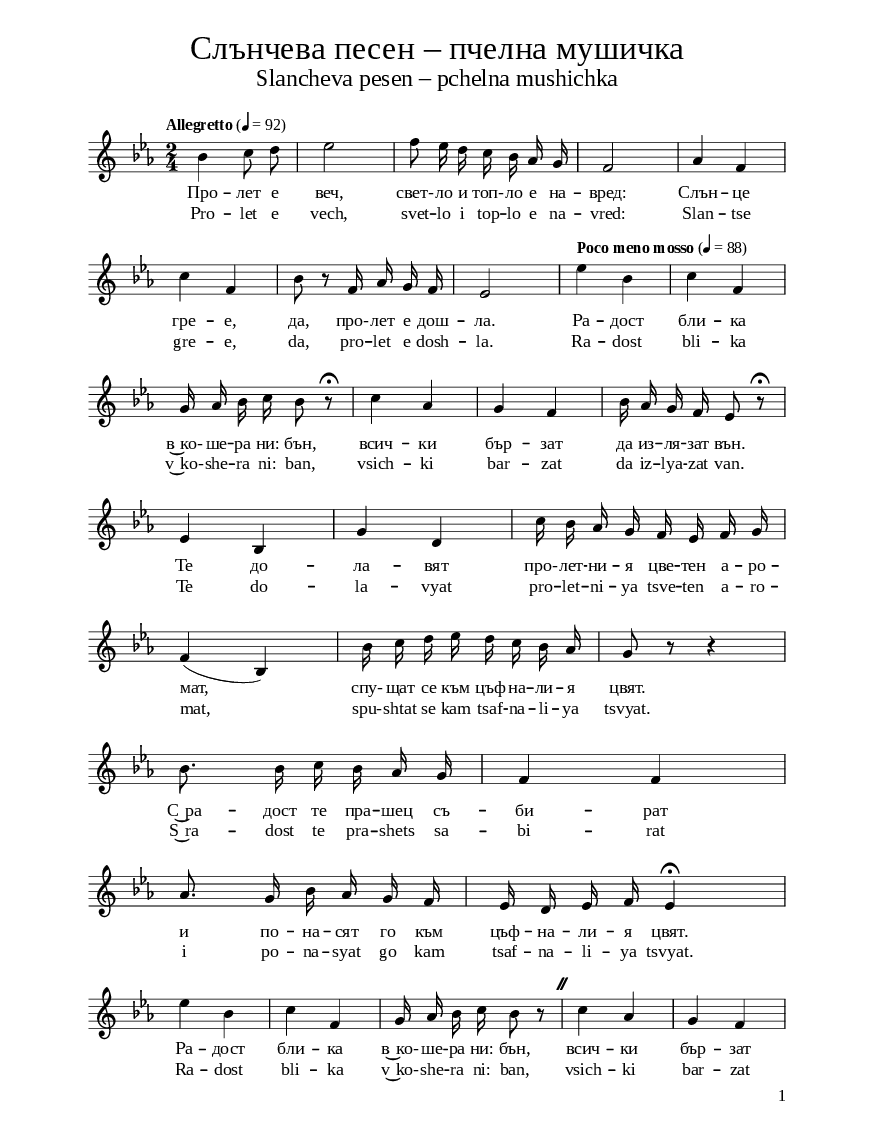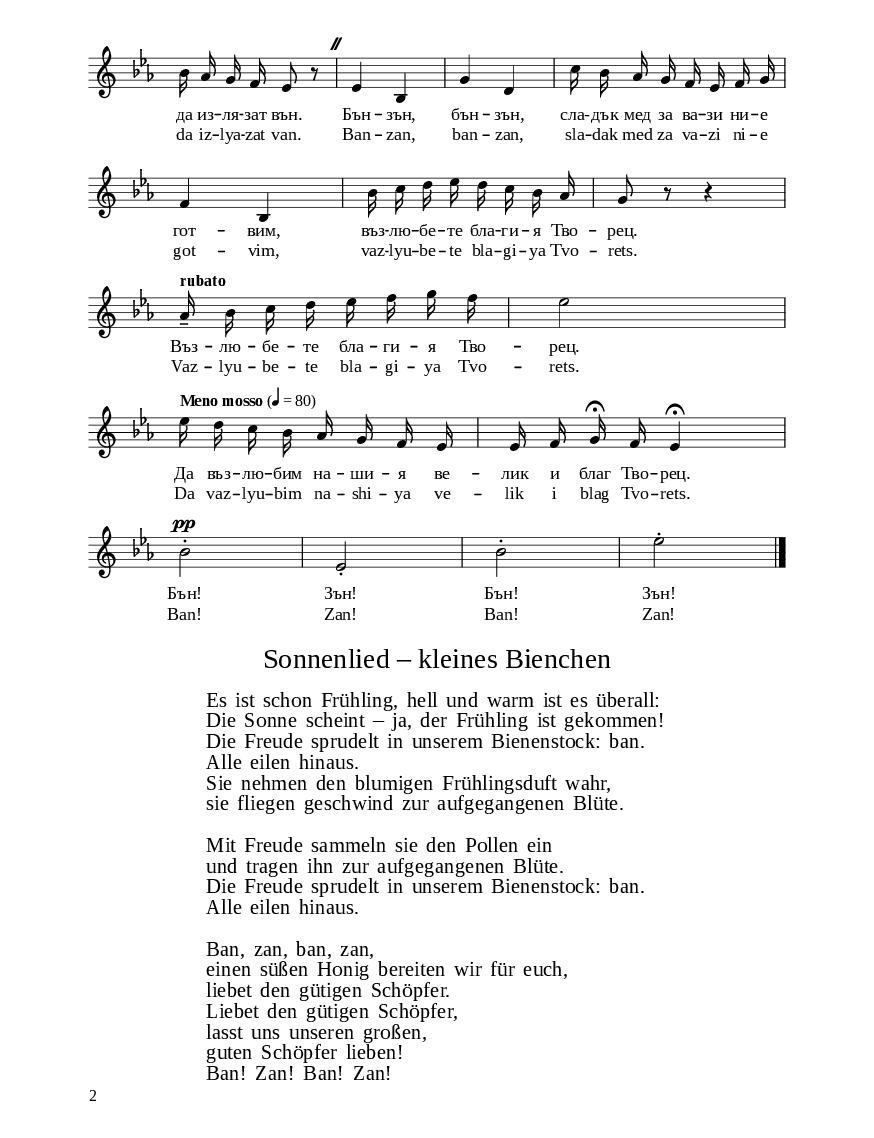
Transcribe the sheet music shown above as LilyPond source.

\version "2.24.1"

\include "include/globals.ily"

\bookpart {
  \label #'ref125
  \tocItem \markup "Слънчева песен – пчелна – Slancheva pesen – pchelna"
  \include "include/bookpart-paper.ily"
  \score {
    \include "include/score-layout.ily"

    \new Voice \relative c' {
      \clef treble
       \key es \major
      \time 2/4
      \tempoFunc "Allegretto" 4 "92"
      \autoBeamOff
      bes'4  c8  d8
      | % 44
      es2 | % 45
      f8  es16  d16  c16
      bes16 as16 g16 |  % 46
      f2 | % 47
      as4 f4 \break | % 48
      c'4 f,4 | % 49
      bes8 r8 f16 as16 g16
      f16 | 
      es2 |
      \tempoFunc "Poco meno mosso" 4 "88"
      es'4  bes4 | % 52
      c4 f,4 \break | % 53
      g16 as16  bes16  c16
      bes8 r8 ^\fermata |  % 54
      c4 as4 |  % 55
      g4 f4 | % 56
      bes16 as16 g16 f16 es8
      r8 ^\fermata  \break | % 57
      es4 bes4 |  g'4 d4 |% 58
      % 59
      c'16  bes16 as16 g16
      f16 es16 f16 g16 \break |
      f4 ( bes,4 )  | % 61
      bes'16  c16  d16  es16
      d16  c16  bes16 as16 | % 62
      g8 r8 r4 \break  | % 63
      bes8.  bes16  c16  bes16
      as16 g16  | % 64
      f4 f4 | \break % 65
      as8. g16  bes16 as16 g16
      f16 | % 66
      es16 d16 es16 f16 es4
      ^\fermata | \break % 67
   
      es'4  bes4 | % 68
      c4 f,4 | % 69
      g16 as16  bes16  c16
      bes8 r8 \mark \markup \fontsize #-3 { \musicglyph "scripts.caesura.straight" }|
      c4 as4 |   % 71
      g4 f4 |  \break % 72
      bes16 as16 g16 f16 es8
      r8 \mark \markup \fontsize #-3 { \musicglyph "scripts.caesura.straight" } |  % 73
      es4 bes4 |  % 74
      g'4 d4 | % 75
      c'16  bes16 as16 g16
      f16 es16 f16 g16 |  \break % 76
      f4 bes,4  | % 77
      bes'16  c16  d16  es16
      d16  c16  bes16 as16 |  % 78
      g8 r8 r4 \break | 
      as16 -- ^\markup{ \bold {rubato} }  bes16
      c16  d16  es16  f16
      g16  f16 |
      es2 \break | % 81
      \tempoFunc "Meno mosso" 4 "80"
      es16  d16  c16  bes16
      as16 g16 f16 es16 |  % 82
      es16 f16 g16 ^\fermata f16
      es4 ^\fermata \break | % 83
      bes'2 -. ^\pp | % 84
      es,2 -. | % 85
      bes'2 -. | % 86
      es2 -. \bar "|."
    }

    \addlyrics {
      Про --
      лет е веч, "свет-" -- ло и "топ-" -- ло
      е на -- вред: Слън -- це гре --
      е, да, "про-" -- лет е дош -- ла. Ра
      -- дост бли -- ка "в~ко-" -- ше -- ра
      ни: бън, всич -- ки бър -- зат да
      из -- ля -- зат вън. Те до -- ла --
      вят "про-" -- лет -- ни -- я цве -- тен
      а -- ро -- мат, "спу-" -- щат се
      към цъф -- на -- ли -- я цвят.
      С~ра -- дост те пра -- шец съ --
      би -- рат и по -- на -- сят го към
      цъф -- на -- ли -- я цвят. Ра --
      дост бли -- ка "в~ко-" -- ше -- ра
      ни: бън, всич -- ки бър -- зат да
      из -- ля -- зат вън. Бън -- зън,
      бън -- зън, "сла-" -- дък мед за ва --
      зи ни -- е гот -- вим, въз -- лю --
      бе -- те бла -- ги -- я Тво -- рец.
      Въз -- лю -- бе -- те бла -- ги -- я
      Тво -- рец. Да въз -- лю -- бим на
      -- ши -- я ве -- лик и благ Тво --
      рец. Бън! Зън! Бън! Зън!
    }
    \addlyrics {Pro --
      let e vech, svet -- lo i top -- lo
      e na -- vred: Slan -- tse gre --
      e, da, pro -- let e dosh -- la. Ra
      -- dost bli -- ka "v~ko-" -- she -- ra
      ni: ban, vsich -- ki bar -- zat da
      iz -- lya -- zat van. Te do -- la --
      vyat pro -- let -- ni -- ya tsve -- ten
      a -- ro -- mat, "spu-" -- shtat se
      kam tsaf -- na -- li -- ya tsvyat.
      S~ra -- dost te pra -- shets sa --
      bi -- rat i po -- na -- syat go kam
      tsaf -- na -- li -- ya tsvyat. Ra --
      dost bli -- ka "v~ko-" -- she -- ra
      ni: ban, vsich -- ki bar -- zat da
      iz -- lya -- zat van. Ban -- zan,
      ban -- zan, sla -- dak med za va --
      zi ni -- e got -- vim, vaz -- lyu --
      be -- te bla -- gi -- ya Tvo -- rets.
      Vaz -- lyu -- be -- te bla -- gi -- ya
      Tvo -- rets. Da vaz -- lyu -- bim na
      -- shi -- ya ve -- lik i blag Tvo --
      rets. Ban! Zan! Ban! Zan!}

    \header {
      title = \titleFunc "Слънчева песен – пчелна мушичка" "Slancheva pesen – pchelna mushichka"
    }

    \midi{}

  } % score



  % include foreign translation(s) of the song
  \version "2.24.1"

\markup \fill-line { \fontsize #deTitleFontSize "Sonnenlied – kleines Bienchen" }
\markup \null
\markup \null
\markup \fontsize #deCoupletFontSize {
  \hspace #10
  \override #`(baseline-skip . ,deCoupletBaselineSkip)

  \column {


 \line { " "Es ist schon Frühling, hell und warm ist es  überall:}

 \line { " "Die Sonne scheint – ja, der Frühling ist gekommen! }

 \line { " "Die Freude sprudelt in unserem Bienenstock: ban. }

 \line { " "Alle eilen hinaus. }

 \line { " "Sie nehmen den blumigen Frühlingsduft wahr, }

 \line { " "sie fliegen geschwind zur aufgegangenen Blüte. }
 \line { " " }

 \line { " "Mit Freude sammeln sie den Pollen ein }

 \line { " "und tragen ihn zur aufgegangenen Blüte.}

  \line { " "Die Freude sprudelt in unserem Bienenstock: ban. }

 \line { " "Alle eilen hinaus. }

 \line { " "}

 \line { " " Ban, zan, ban, zan, } 
 \line { " "einen süßen Honig bereiten wir für euch,}

 \line { " "liebet den gütigen Schöpfer. }

 \line { " "Liebet den gütigen Schöpfer,}

 \line { " "lasst uns unseren großen, }

 \line { " "guten Schöpfer lieben!}

 \line { " "Ban! Zan! Ban! Zan!}

  }
}


} % bookpart
